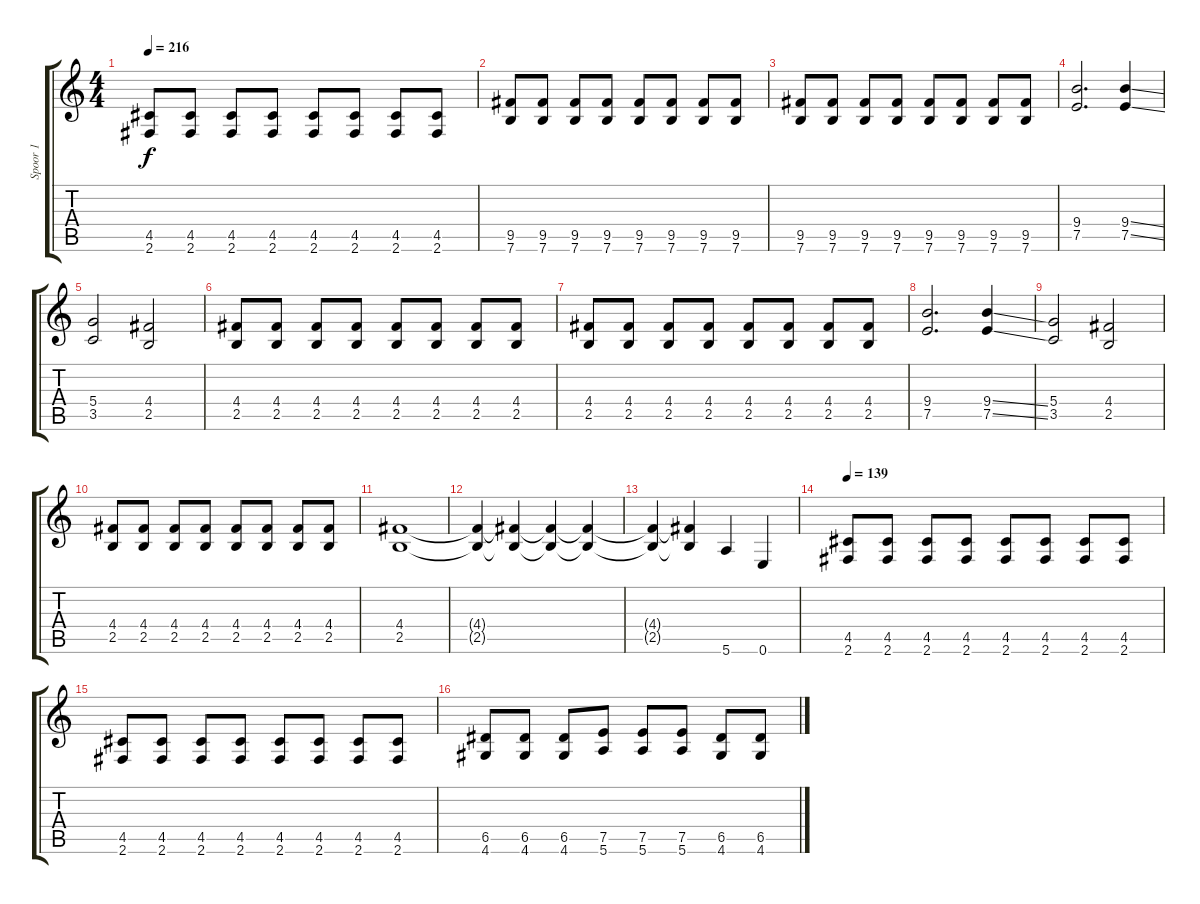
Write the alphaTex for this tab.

\track ("Spoor 1" "Spoor 1") {instrument overdrivenguitar}
\staff {score tabs}
\tuning (E4 B3 G3 D3 A2 E2) {hide}
\ts (4 4)
\tempo 216
\clef g2
\ks c
(4.5 2.6).8{dy f} (4.5 2.6).8 (4.5 2.6).8 (4.5 2.6).8 (4.5 2.6).8 (4.5 2.6).8 (4.5 2.6).8 (4.5 2.6).8 |
(9.5 7.6).8 (9.5 7.6).8 (9.5 7.6).8 (9.5 7.6).8 (9.5 7.6).8 (9.5 7.6).8 (9.5 7.6).8 (9.5 7.6).8 |
(9.5 7.6).8 (9.5 7.6).8 (9.5 7.6).8 (9.5 7.6).8 (9.5 7.6).8 (9.5 7.6).8 (9.5 7.6).8 (9.5 7.6).8 |
(9.4 7.5).2{d} (9.4{ss} 7.5{ss}).4 |
(5.4 3.5).2 (4.4 2.5).2 |
(4.4 2.5).8 (4.4 2.5).8 (4.4 2.5).8 (4.4 2.5).8 (4.4 2.5).8 (4.4 2.5).8 (4.4 2.5).8 (4.4 2.5).8 |
(4.4 2.5).8 (4.4 2.5).8 (4.4 2.5).8 (4.4 2.5).8 (4.4 2.5).8 (4.4 2.5).8 (4.4 2.5).8 (4.4 2.5).8 |
(9.4 7.5).2{d} (9.4{ss} 7.5{ss}).4 |
(5.4 3.5).2 (4.4 2.5).2 |
(4.4 2.5).8 (4.4 2.5).8 (4.4 2.5).8 (4.4 2.5).8 (4.4 2.5).8 (4.4 2.5).8 (4.4 2.5).8 (4.4 2.5).8 |
(4.4 2.5).1 |
(4.4{t} 2.5{t}).4 (4.4{t} 2.5{t}).4 (4.4{t} 2.5{t}).4 (4.4{t} 2.5{t}).4 |
(4.4{t} 2.5{t}).4 (4.4{t} 2.5{t}).4 5.6.4 0.6.4 |
\tempo 139
(4.5 2.6).8 (4.5 2.6).8 (4.5 2.6).8 (4.5 2.6).8 (4.5 2.6).8 (4.5 2.6).8 (4.5 2.6).8 (4.5 2.6).8 |
(4.5 2.6).8 (4.5 2.6).8 (4.5 2.6).8 (4.5 2.6).8 (4.5 2.6).8 (4.5 2.6).8 (4.5 2.6).8 (4.5 2.6).8 |
(6.5 4.6).8 (6.5 4.6).8 (6.5 4.6).8 (7.5 5.6).8 (7.5 5.6).8 (7.5 5.6).8 (6.5 4.6).8 (6.5 4.6).8
